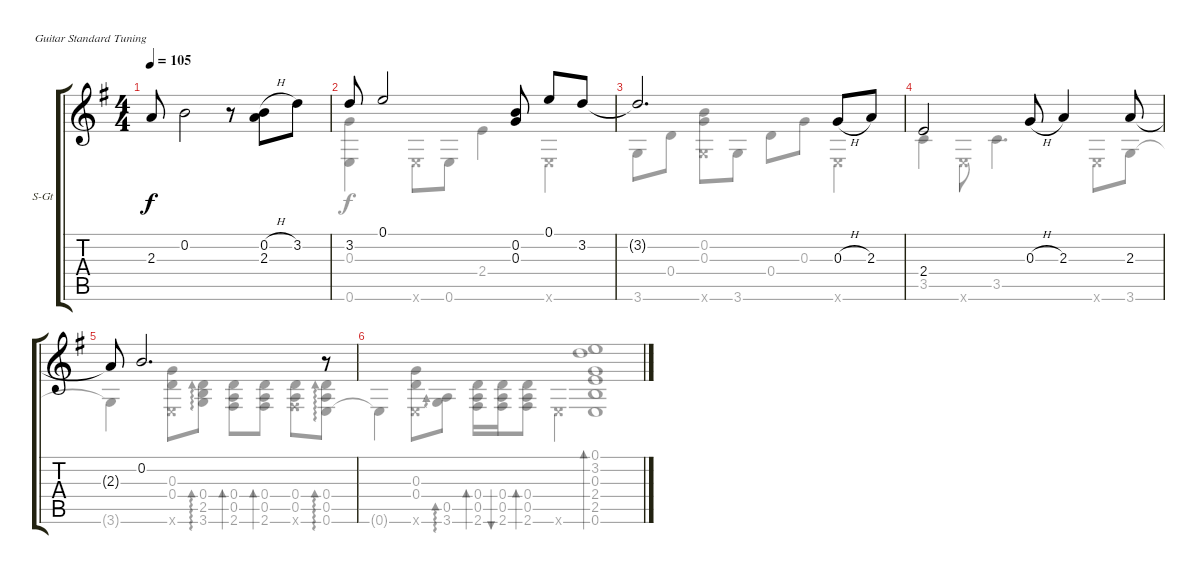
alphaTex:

\defaultSystemsLayout 4
\bracketExtendMode groupsimilarinstruments
\firstSystemTrackNameOrientation horizontal
\otherSystemsTrackNameOrientation horizontal
\track ("Steel Guitar" "S-Gt") {instrument acousticguitarsteel}
\staff {score tabs}
\tuning (E4 B3 G3 D3 A2 E2)
\voice
\ts (4 4)
\tempo 105
\clef g2
\scale
0.586554
\ks eminor
2.3{t}.8{dy f} 0.2.2 r.8{bd 0} (2.3 0.2{h}).8 3.2.8 |
\scale
0.413386 3.2.8 0.1.2 (0.2 0.3).8 0.1.8 3.2.8 |
\scale
0.54 3.2{t}.2{d} 0.3{h}.8 2.3.8 |
\scale
0.460114 2.4.2 0.3{h}.8 2.3.4 2.3.8 |
\scale
0.610921 2.3{t}.8 0.2.2{d} r.8{ad 0} |
\scale
0.38961
\voice
\clef g2
\ottava regular
\simile none
\scale
0.586554
\ks eminor
3.6{t}.4{dy f} (0.6{x} 0.3 0.4).8 (3.6 0.5).8{ad 30} (2.6 0.5 0.4).16{bd 30} (2.6 0.5 0.4).16{bu 30} (2.6 0.5 0.4).8{bd 30} 0.6{x}.4 |
\scale
0.413386 (0.6 0.3).4 0.6{x}.8 0.6.8 2.4.4 0.6{x}.4 |
\scale
0.54 3.6.8 0.4.8 (3.6{x} 0.3 0.2).8 3.6.8 0.4.8 0.3.8 0.6{x}.4 |
\scale
0.460114 3.5.4 0.6{x}.8 3.5.4{d} 0.6{x}.8 3.6.8 |
\scale
0.610921 3.6{t}.4 (0.6{x} 0.3 0.4).8 (3.6 2.5 0.4).8{ad 30} (2.6 0.5 0.4).8{bd 30} (2.6 0.5 0.4).8{bd 30} (2.6{x} 0.5 0.4).8 (0.6 0.5 0.4).8{ad 0} |
\scale
0.38961 (0.6 2.5 2.4 0.3 3.2 0.1).1{bd 30}
